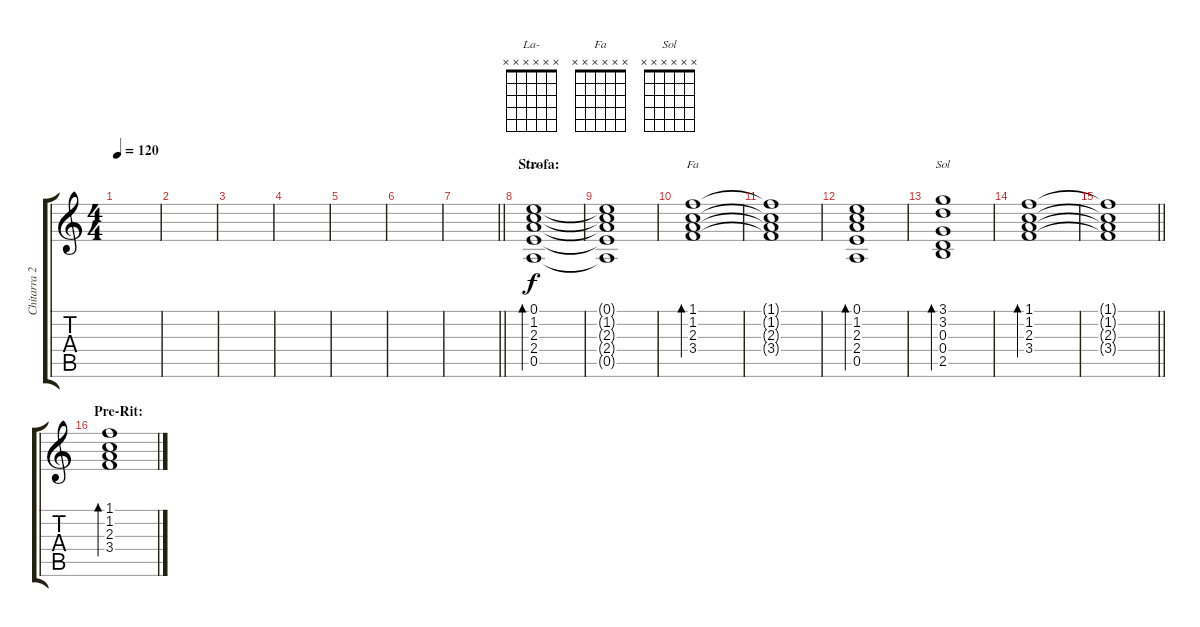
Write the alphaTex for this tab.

\track ("Chitarra 2" "Chitarra 2") {instrument electricguitarclean}
\staff {score tabs}
\tuning (E4 B3 G3 D3 A2 E2) {hide}
\chord ("La-" x x x x x x)
\chord ("Fa" x x x x x x)
\chord ("Sol" x x x x x x)
\ts (4 4)
\tempo 120
\clef g2
\ks c
|
|
|
|
|
|
\barLineRight lightlight
|
\section ("" "Strofa:")
(0.1 1.2 2.3 2.4 0.5).1{bd 120 ch "La-"} |
(0.1{t} 1.2{t} 2.3{t} 2.4{t} 0.5{t}).1 |
(1.1 1.2 2.3 3.4).1{bd 120 ch "Fa"} |
(1.1{t} 1.2{t} 2.3{t} 3.4{t}).1 |
(0.1 1.2 2.3 2.4 0.5).1{bd 120} |
(3.1 3.2 0.3 0.4 2.5).1{bd 120 ch "Sol"} |
(1.1 1.2 2.3 3.4).1{bd 120} |
\barLineRight lightlight
(1.1{t} 1.2{t} 2.3{t} 3.4{t}).1 |
\section ("" "Pre-Rit:")
(1.1 1.2 2.3 3.4).1{bd 120}
